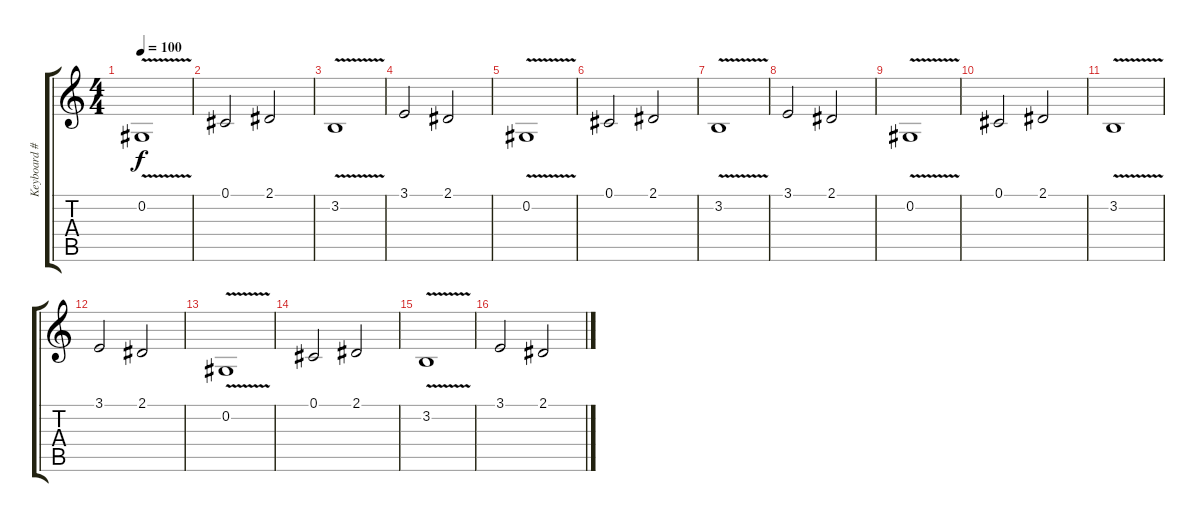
\track ("Keyboard #2" "Keyboard #") {instrument stringensemble1}
\staff {score tabs}
\tuning (Db4 Ab3 E3 B2 Gb2 Db2) {hide}
\ts (4 4)
\tempo 100
\clef g2
\ks c
0.2{v}.1{dy f} |
0.1.2 2.1.2 |
3.2{v}.1 |
3.1.2 2.1.2 |
0.2{v}.1 |
0.1.2 2.1.2 |
3.2{v}.1 |
3.1.2 2.1.2 |
0.2{v}.1 |
0.1.2 2.1.2 |
3.2{v}.1 |
3.1.2 2.1.2 |
0.2{v}.1 |
0.1.2 2.1.2 |
3.2{v}.1 |
3.1.2 2.1.2
